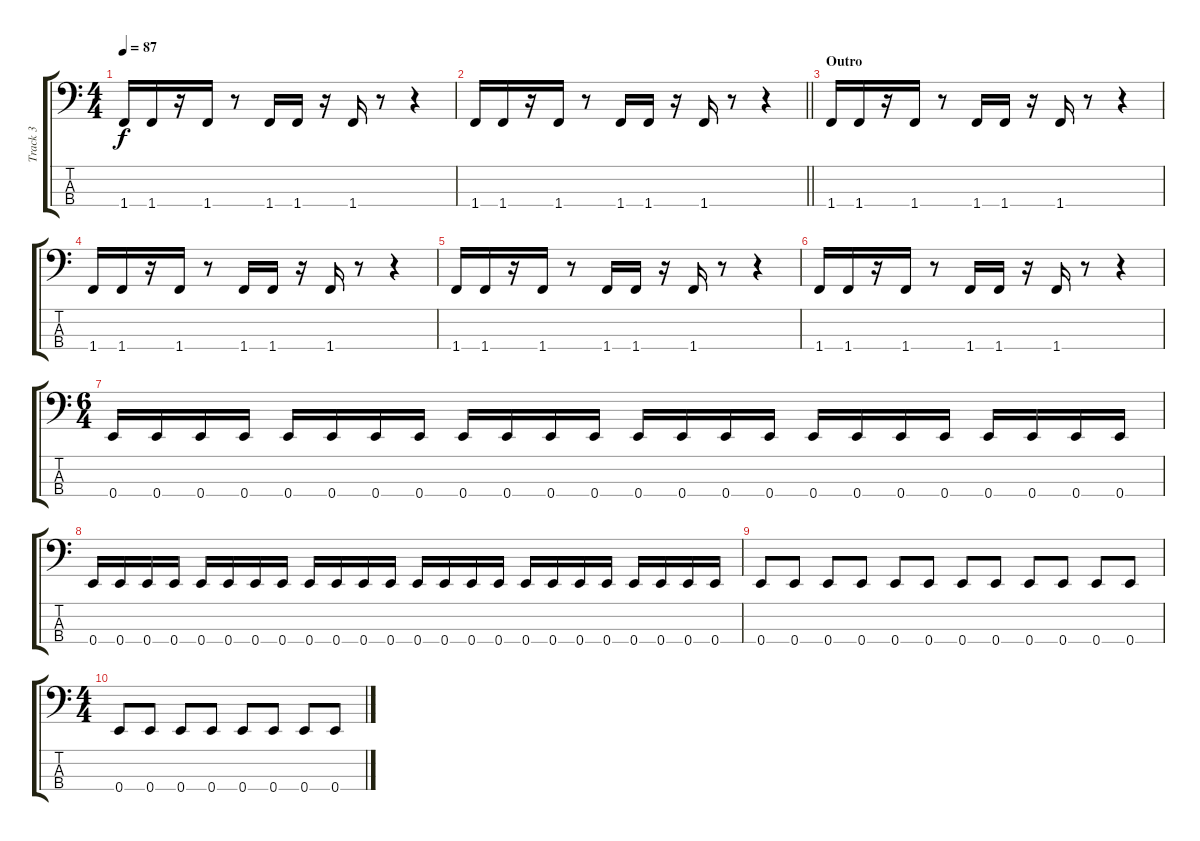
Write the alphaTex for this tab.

\track ("Track 3" "Track 3") {instrument electricbassfinger}
\staff {score tabs}
\tuning (G2 D2 A1 E1) {hide}
\ts (4 4)
\tempo 87
\clef f4
\ks c
1.4.16{dy f} 1.4.16 r.16 1.4.16 r.8 1.4.16 1.4.16 r.16 1.4.16 r.8 r.4 |
\barLineRight lightlight
1.4.16 1.4.16 r.16 1.4.16 r.8 1.4.16 1.4.16 r.16 1.4.16 r.8 r.4 |
\section ("" "Outro")
1.4.16 1.4.16 r.16 1.4.16 r.8 1.4.16 1.4.16 r.16 1.4.16 r.8 r.4 |
1.4.16 1.4.16 r.16 1.4.16 r.8 1.4.16 1.4.16 r.16 1.4.16 r.8 r.4 |
1.4.16 1.4.16 r.16 1.4.16 r.8 1.4.16 1.4.16 r.16 1.4.16 r.8 r.4 |
1.4.16 1.4.16 r.16 1.4.16 r.8 1.4.16 1.4.16 r.16 1.4.16 r.8 r.4 |
\ts (6 4)
0.4.16 0.4.16 0.4.16 0.4.16 0.4.16 0.4.16 0.4.16 0.4.16 0.4.16 0.4.16 0.4.16 0.4.16 0.4.16 0.4.16 0.4.16 0.4.16 0.4.16 0.4.16 0.4.16 0.4.16 0.4.16 0.4.16 0.4.16 0.4.16 |
0.4.16 0.4.16 0.4.16 0.4.16 0.4.16 0.4.16 0.4.16 0.4.16 0.4.16 0.4.16 0.4.16 0.4.16 0.4.16 0.4.16 0.4.16 0.4.16 0.4.16 0.4.16 0.4.16 0.4.16 0.4.16 0.4.16 0.4.16 0.4.16 |
0.4.8 0.4.8 0.4.8 0.4.8 0.4.8 0.4.8 0.4.8 0.4.8 0.4.8 0.4.8 0.4.8 0.4.8 |
\ts (4 4)
0.4.8 0.4.8 0.4.8 0.4.8 0.4.8 0.4.8 0.4.8 0.4.8
